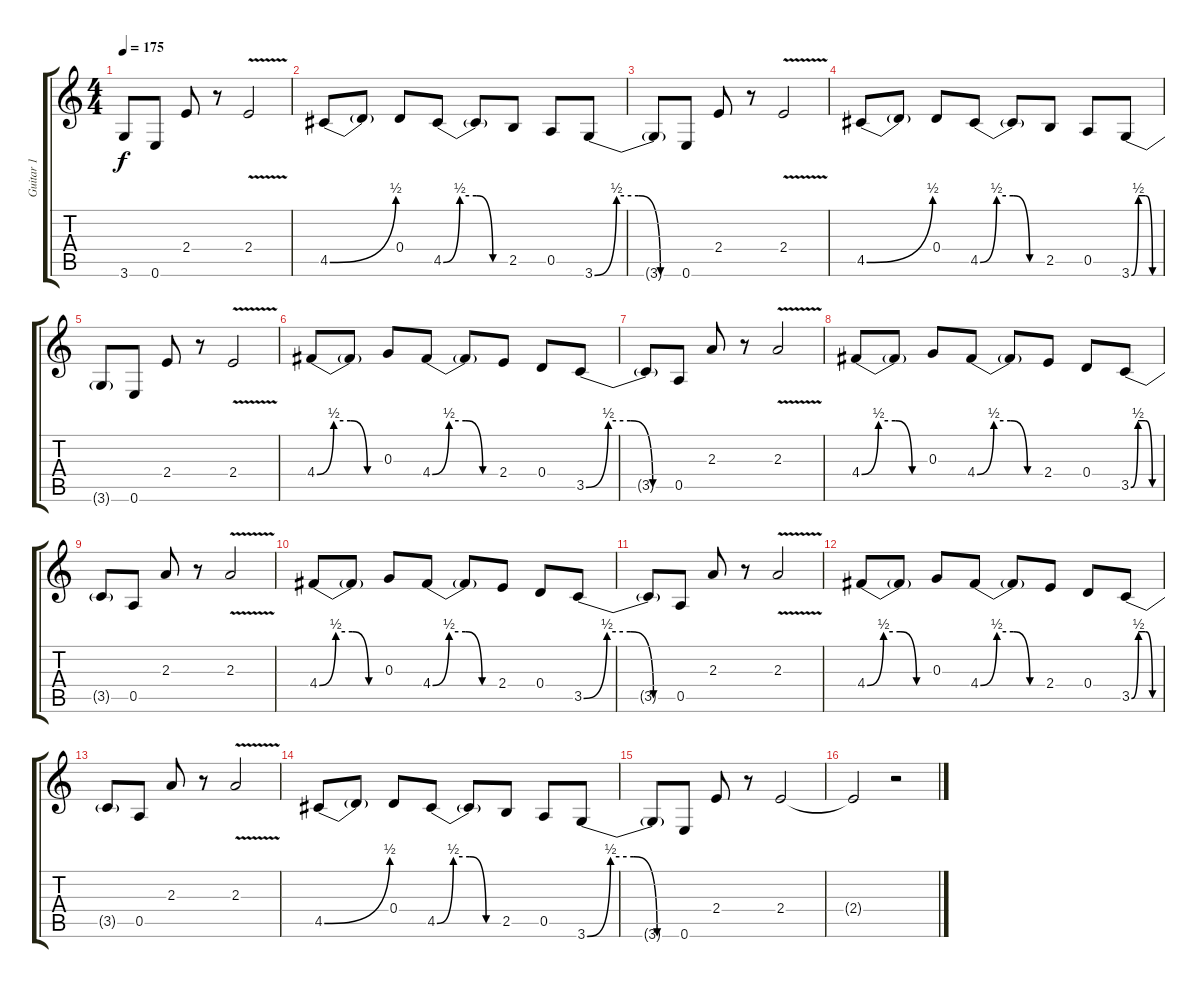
\track ("Guitar 1" "Guitar 1") {instrument electricguitarclean}
\staff {score tabs}
\tuning (E4 B3 G3 D3 A2 E2) {hide}
\ts (4 4)
\tempo 175
\clef g2
\ks c
3.6{t}.8{dy f} 0.6.8 2.4.8 r.8 2.4{v}.2 |
4.5{be (bend 0 0 60 2)}.8 4.5{t}.8 0.4.8 4.5{be (custom 0 0 15 2 30 2 45 0 60 0)}.8 4.5{t}.8 2.5.8 0.5.8 3.6{be (custom 0 0 15 2 30 2 45 0 60 0)}.8 |
3.6{t}.8 0.6.8 2.4.8 r.8 2.4{v}.2 |
4.5{be (bend 0 0 60 2)}.8 4.5{t}.8 0.4.8 4.5{be (custom 0 0 15 2 30 2 45 0 60 0)}.8 4.5{t}.8 2.5.8 0.5.8 3.6{be (custom 0 0 15 2 30 2 45 0 60 0)}.8 |
3.6{t}.8 0.6.8 2.4.8 r.8 2.4{v}.2 |
4.4{be (custom 0 0 15 2 30 2 45 0 60 0)}.8 4.4{t}.8 0.3.8 4.4{be (custom 0 0 15 2 30 2 45 0 60 0)}.8 4.4{t}.8 2.4.8 0.4.8 3.5{be (custom 0 0 15 2 30 2 45 0 60 0)}.8 |
3.5{t}.8 0.5.8 2.3.8 r.8 2.3{v}.2 |
4.4{be (custom 0 0 15 2 30 2 45 0 60 0)}.8 4.4{t}.8 0.3.8 4.4{be (custom 0 0 15 2 30 2 45 0 60 0)}.8 4.4{t}.8 2.4.8 0.4.8 3.5{be (custom 0 0 15 2 30 2 45 0 60 0)}.8 |
3.5{t}.8 0.5.8 2.3.8 r.8 2.3{v}.2 |
4.4{be (custom 0 0 15 2 30 2 45 0 60 0)}.8 4.4{t}.8 0.3.8 4.4{be (custom 0 0 15 2 30 2 45 0 60 0)}.8 4.4{t}.8 2.4.8 0.4.8 3.5{be (custom 0 0 15 2 30 2 45 0 60 0)}.8 |
3.5{t}.8 0.5.8 2.3.8 r.8 2.3{v}.2 |
4.4{be (custom 0 0 15 2 30 2 45 0 60 0)}.8 4.4{t}.8 0.3.8 4.4{be (custom 0 0 15 2 30 2 45 0 60 0)}.8 4.4{t}.8 2.4.8 0.4.8 3.5{be (custom 0 0 15 2 30 2 45 0 60 0)}.8 |
3.5{t}.8 0.5.8 2.3.8 r.8 2.3{v}.2 |
4.5{be (bend 0 0 60 2)}.8 4.5{t}.8 0.4.8 4.5{be (custom 0 0 15 2 30 2 45 0 60 0)}.8 4.5{t}.8 2.5.8 0.5.8 3.6{be (custom 0 0 15 2 30 2 45 0 60 0)}.8 |
3.6{t}.8 0.6.8 2.4.8 r.8 2.4.2 |
2.4{t}.2 r.2
